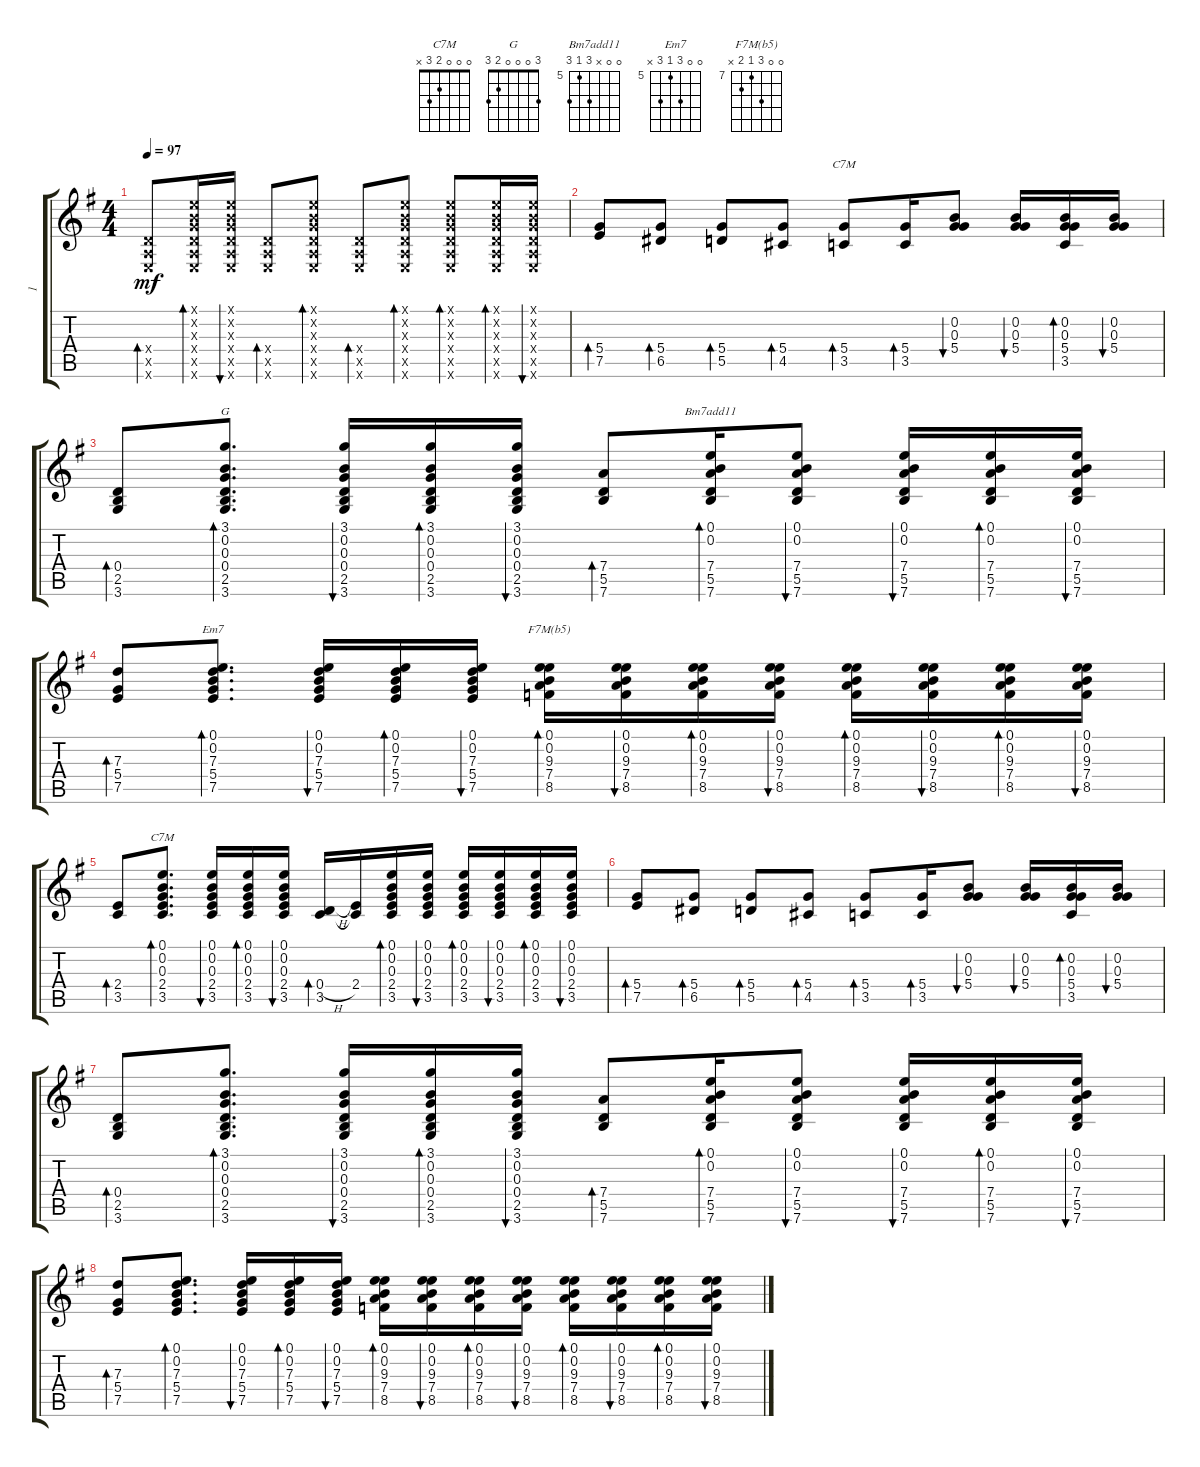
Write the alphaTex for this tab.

\track ("1" "1") {instrument acousticguitarsteel}
\staff {score tabs}
\tuning (E4 B3 G3 D3 A2 E2) {hide}
\chord ("C7M" 0 0 0 5 3 x)
\chord ("G" 3 0 0 0 2 3)
\chord ("Bm7add11" 0 0 x 7 5 7) {firstfret 5}
\chord ("Em7" 0 0 7 5 7 x) {firstfret 5}
\chord ("F7M(b5)" 0 0 9 7 8 x) {firstfret 7}
\chord ("C7M" 0 0 0 2 3 x)
\ts (4 4)
\tempo 97
\clef g2
\ks eminor
(0.4{x} 0.5{x} 0.6{x}).8{bd 30 dy mf instrument acousticguitarsteel} (0.1{x} 0.2{x} 0.3{x} 0.4{x} 0.5{x} 0.6{x}).16{bd 30} (0.1{x} 0.2{x} 0.3{x} 0.4{x} 0.5{x} 0.6{x}).16{bu 30} (0.4{x} 0.5{x} 0.6{x}).8{bd 30} (0.1{x} 0.2{x} 0.3{x} 0.4{x} 0.5{x} 0.6{x}).8{bd 30} (0.4{x} 0.5{x} 0.6{x}).8{bd 30} (0.1{x} 0.2{x} 0.3{x} 0.4{x} 0.5{x} 0.6{x}).8{bd 30} (0.1{x} 0.2{x} 0.3{x} 0.4{x} 0.5{x} 0.6{x}).8{bd 30} (0.1{x} 0.2{x} 0.3{x} 0.4{x} 0.5{x} 0.6{x}).16{bd 30} (0.1{x} 0.2{x} 0.3{x} 0.4{x} 0.5{x} 0.6{x}).16{bu 30} |
(5.4 7.5).8{bd 30} (5.4 6.5).8{bd 30} (5.4 5.5).8{bd 30} (5.4 4.5).8{bd 30} (5.4 3.5).8{bd 30 ch "C7M"} (5.4 3.5).16{bd 30} (0.2 0.3 5.4).8{bu 30} (0.2 0.3 5.4).16{bu 30} (0.2 0.3 5.4 3.5).16{bd 30} (0.2 0.3 5.4).16{bu 30} |
(0.4 2.5 3.6).8{bd 30} (3.1 0.2 0.3 0.4 2.5 3.6).8{d bd 30 ch "G"} (3.1 0.2 0.3 0.4 2.5 3.6).16{bu 30} (3.1 0.2 0.3 0.4 2.5 3.6).16{bd 30} (3.1 0.2 0.3 0.4 2.5 3.6).16{bu 30} (7.4 5.5 7.6).8{bd 30} (0.1 0.2 7.4 5.5 7.6).16{bd 30 ch "Bm7add11"} (0.1 0.2 7.4 5.5 7.6).8{bu 30} (0.1 0.2 7.4 5.5 7.6).16{bu 30} (0.1 0.2 7.4 5.5 7.6).16{bd 30} (0.1 0.2 7.4 5.5 7.6).16{bu 30} |
(7.3 5.4 7.5).8{bd 30} (0.1 0.2 7.3 5.4 7.5).8{d bd 30 ch "Em7"} (0.1 0.2 7.3 5.4 7.5).16{bu 30} (0.1 0.2 7.3 5.4 7.5).16{bd 30} (0.1 0.2 7.3 5.4 7.5).16{bu 30} (0.1 0.2 9.3 7.4 8.5).16{bd 30 ch "F7M(b5)"} (0.1 0.2 9.3 7.4 8.5).16{bu 30} (0.1 0.2 9.3 7.4 8.5).16{bd 30} (0.1 0.2 9.3 7.4 8.5).16{bu 30} (0.1 0.2 9.3 7.4 8.5).16{bd 30} (0.1 0.2 9.3 7.4 8.5).16{bu 30} (0.1 0.2 9.3 7.4 8.5).16{bd 30} (0.1 0.2 9.3 7.4 8.5).16{bu 30} |
(2.4 3.5).8{bd 30} (0.1 0.2 0.3 2.4 3.5).8{d bd 30 ch "C7M"} (0.1 0.2 0.3 2.4 3.5).16{bu 30} (0.1 0.2 0.3 2.4 3.5).16{bd 30} (0.1 0.2 0.3 2.4 3.5).16{bu 30} (0.4{h} 3.5).16{bd 30} (2.4 3.5{t}).16 (0.1 0.2 0.3 2.4 3.5).16{bd 30} (0.1 0.2 0.3 2.4 3.5).16{bu 30} (0.1 0.2 0.3 2.4 3.5).16{bd 30} (0.1 0.2 0.3 2.4 3.5).16{bu 30} (0.1 0.2 0.3 2.4 3.5).16{bd 30} (0.1 0.2 0.3 2.4 3.5).16{bu 30} |
(5.4 7.5).8{bd 30} (5.4 6.5).8{bd 30} (5.4 5.5).8{bd 30} (5.4 4.5).8{bd 30} (5.4 3.5).8{bd 30} (5.4 3.5).16{bd 30} (0.2 0.3 5.4).8{bu 30} (0.2 0.3 5.4).16{bu 30} (0.2 0.3 5.4 3.5).16{bd 30} (0.2 0.3 5.4).16{bu 30} |
(0.4 2.5 3.6).8{bd 30} (3.1 0.2 0.3 0.4 2.5 3.6).8{d bd 30} (3.1 0.2 0.3 0.4 2.5 3.6).16{bu 30} (3.1 0.2 0.3 0.4 2.5 3.6).16{bd 30} (3.1 0.2 0.3 0.4 2.5 3.6).16{bu 30} (7.4 5.5 7.6).8{bd 30} (0.1 0.2 7.4 5.5 7.6).16{bd 30} (0.1 0.2 7.4 5.5 7.6).8{bu 30} (0.1 0.2 7.4 5.5 7.6).16{bu 30} (0.1 0.2 7.4 5.5 7.6).16{bd 30} (0.1 0.2 7.4 5.5 7.6).16{bu 30} |
(7.3 5.4 7.5).8{bd 30} (0.1 0.2 7.3 5.4 7.5).8{d bd 30} (0.1 0.2 7.3 5.4 7.5).16{bu 30} (0.1 0.2 7.3 5.4 7.5).16{bd 30} (0.1 0.2 7.3 5.4 7.5).16{bu 30} (0.1 0.2 9.3 7.4 8.5).16{bd 30} (0.1 0.2 9.3 7.4 8.5).16{bu 30} (0.1 0.2 9.3 7.4 8.5).16{bd 30} (0.1 0.2 9.3 7.4 8.5).16{bu 30} (0.1 0.2 9.3 7.4 8.5).16{bd 30} (0.1 0.2 9.3 7.4 8.5).16{bu 30} (0.1 0.2 9.3 7.4 8.5).16{bd 30} (0.1 0.2 9.3 7.4 8.5).16{bu 30}
